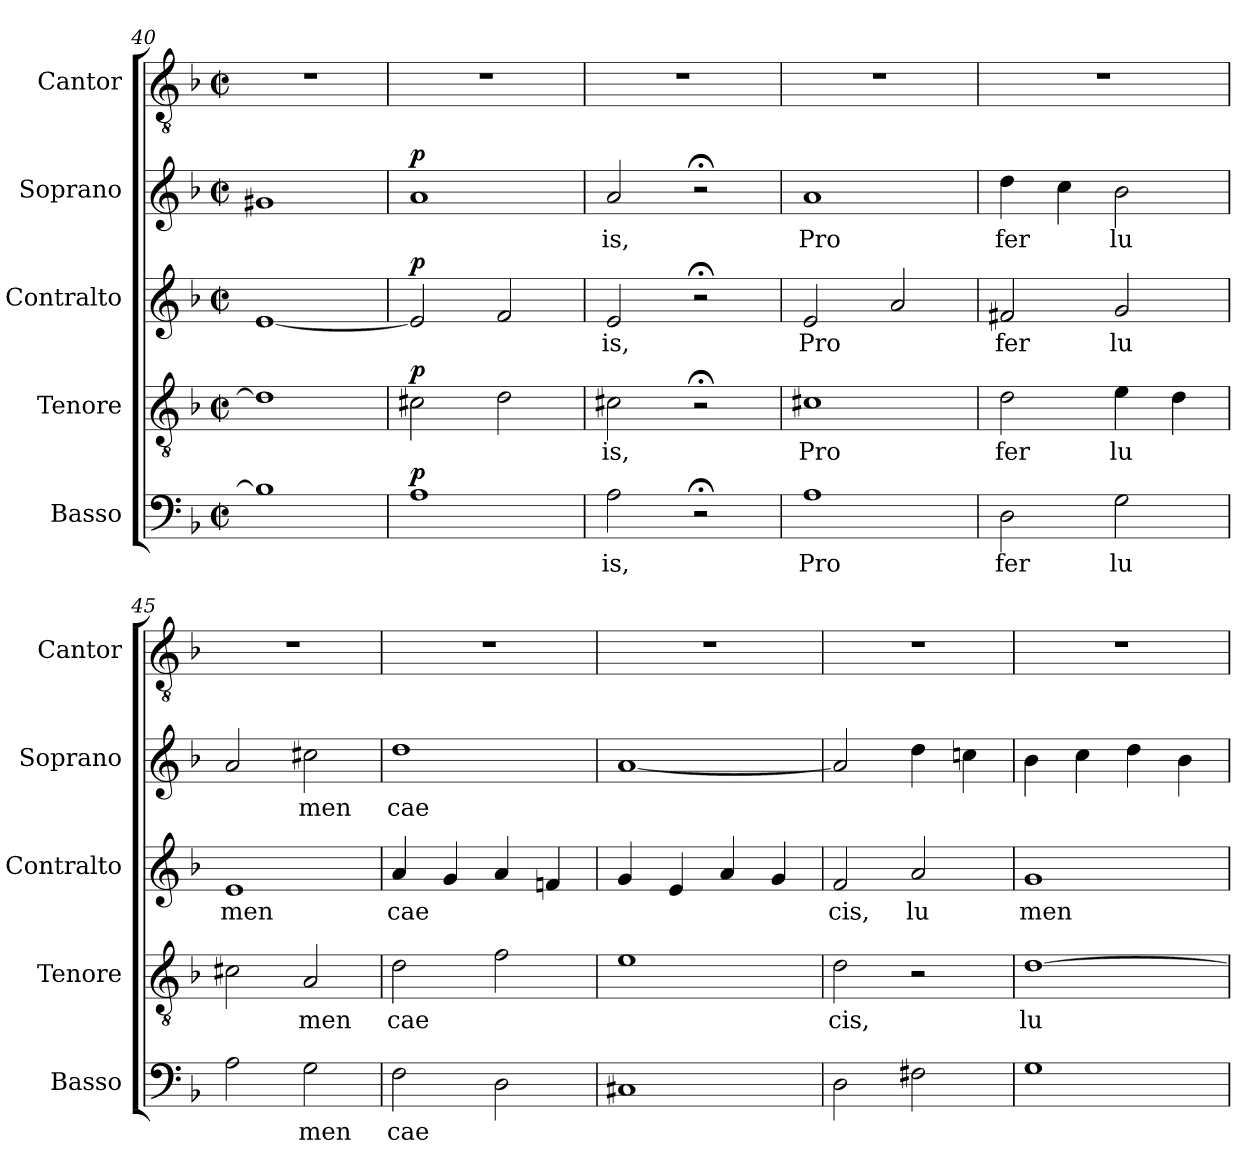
**kern	**text	**dynam	**kern	**text	**dynam	**kern	**text	**dynam	**kern	**text	**dynam	**kern
*part5	*part5	*part5	*part4	*part4	*part4	*part3	*part3	*part3	*part2	*part2	*part2	*part1
*staff5	*staff5	*staff5	*staff4	*staff4	*staff4	*staff3	*staff3	*staff3	*staff2	*staff2	*staff2	*staff1
*I"Basso	*	*	*I"Tenore	*	*	*I"Contralto	*	*	*I"Soprano	*	*	*I"Cantor
*I'Basso	*	*	*I'Tenore	*	*	*I'Contralto	*	*	*I'Soprano	*	*	*I'Cantor
*clefF4	*	*	*clefGv2	*	*	*clefG2	*	*	*clefG2	*	*	*clefGv2
*k[b-]	*	*	*k[b-]	*	*	*k[b-]	*	*	*k[b-]	*	*	*k[b-]
*F:	*	*	*F:	*	*	*F:	*	*	*F:	*	*	*F:
*M2/2	*	*	*M2/2	*	*	*M2/2	*	*	*M2/2	*	*	*M2/2
*met(c|)	*	*	*met(c|)	*	*	*met(c|)	*	*	*met(c|)	*	*	*met(c|)
=40	=40	=40	=40	=40	=40	=40	=40	=40	=40	=40	=40	=40
1B-]	.	.	1d]	.	.	[1e	.	.	1g#X	.	.	1r
=41	=41	=41	=41	=41	=41	=41	=41	=41	=41	=41	=41	=41
!	!	!LO:DY:a	!	!	!LO:DY:a	!	!	!LO:DY:a	!	!	!LO:DY:a	!
1A	.	p	2c#X\	.	p	2e/]	.	p	1a	.	p	1r
.	.	.	2d\	.	.	2f/	.	.	.	.	.	.
=42	=42	=42	=42	=42	=42	=42	=42	=42	=42	=42	=42	=42
!	!LO:LY:b	!	!	!LO:LY:b	!	!	!LO:LY:b	!	!	!LO:LY:b	!	!
2A\	is,	.	2c#X\	is,	.	2e/	is,	.	2a/	is,	.	1r
2r;<	.	.	2r;<	.	.	2r;<	.	.	2r;<	.	.	.
!!LO:LB:g=z
=43	=43	=43	=43	=43	=43	=43	=43	=43	=43	=43	=43	=43
!	!LO:LY:b	!	!	!LO:LY:b	!	!	!LO:LY:b	!	!	!LO:LY:b	!	!
1A	Pro	.	1c#X	Pro	.	2e/	Pro	.	1a	Pro	.	1r
.	.	.	.	.	.	2a/	.	.	.	.	.	.
=44	=44	=44	=44	=44	=44	=44	=44	=44	=44	=44	=44	=44
!	!LO:LY:b	!	!	!LO:LY:b	!	!	!LO:LY:b	!	!	!LO:LY:b	!	!
2D\	fer	.	2d\	fer	.	2f#X/	fer	.	4dd\	fer	.	1r
.	.	.	.	.	.	.	.	.	4cc\	.	.	.
!	!LO:LY:b	!	!	!LO:LY:b	!	!	!LO:LY:b	!	!	!LO:LY:b	!	!
2G\	lu	.	4e\	lu	.	2g/	lu	.	2b-\	lu	.	.
.	.	.	4d\	.	.	.	.	.	.	.	.	.
=45	=45	=45	=45	=45	=45	=45	=45	=45	=45	=45	=45	=45
!	!	!	!	!	!	!	!LO:LY:b	!	!	!	!	!
2A\	.	.	2c#X\	.	.	1e	men	.	2a/	.	.	1r
!	!LO:LY:b	!	!	!LO:LY:b	!	!	!	!	!	!LO:LY:b	!	!
2G\	men	.	2A/	men	.	.	.	.	2cc#X\	men	.	.
=46	=46	=46	=46	=46	=46	=46	=46	=46	=46	=46	=46	=46
!	!LO:LY:b	!	!	!LO:LY:b	!	!	!LO:LY:b	!	!	!LO:LY:b	!	!
2F\	cae	.	2d\	cae	.	4a/	cae	.	1dd	cae	.	1r
.	.	.	.	.	.	4g/	.	.	.	.	.	.
2D\	.	.	2f\	.	.	4a/	.	.	.	.	.	.
.	.	.	.	.	.	4fn/	.	.	.	.	.	.
=47	=47	=47	=47	=47	=47	=47	=47	=47	=47	=47	=47	=47
1C#X	.	.	1e	.	.	4g/	.	.	[1a	.	.	1r
.	.	.	.	.	.	4e/	.	.	.	.	.	.
.	.	.	.	.	.	4a/	.	.	.	.	.	.
.	.	.	.	.	.	4g/	.	.	.	.	.	.
=48	=48	=48	=48	=48	=48	=48	=48	=48	=48	=48	=48	=48
!	!	!	!	!LO:LY:b	!	!	!LO:LY:b	!	!	!	!	!
2D\	.	.	2d\	cis,	.	2f/	cis,	.	2a/]	.	.	1r
!	!	!	!	!	!	!	!LO:LY:b	!	!	!	!	!
2F#X\	.	.	2r	.	.	2a/	lu	.	4dd\	.	.	.
.	.	.	.	.	.	.	.	.	4ccn\	.	.	.
=49	=49	=49	=49	=49	=49	=49	=49	=49	=49	=49	=49	=49
!	!	!	!	!LO:LY:b	!	!	!LO:LY:b	!	!	!	!	!
1G	.	.	[1d	lu	.	1g	men	.	4b-\	.	.	1r
.	.	.	.	.	.	.	.	.	4cc\	.	.	.
.	.	.	.	.	.	.	.	.	4dd\	.	.	.
.	.	.	.	.	.	.	.	.	4b-\	.	.	.
=	=	=	=	=	=	=	=	=	=	=	=	=
*-	*-	*-	*-	*-	*-	*-	*-	*-	*-	*-	*-	*-
